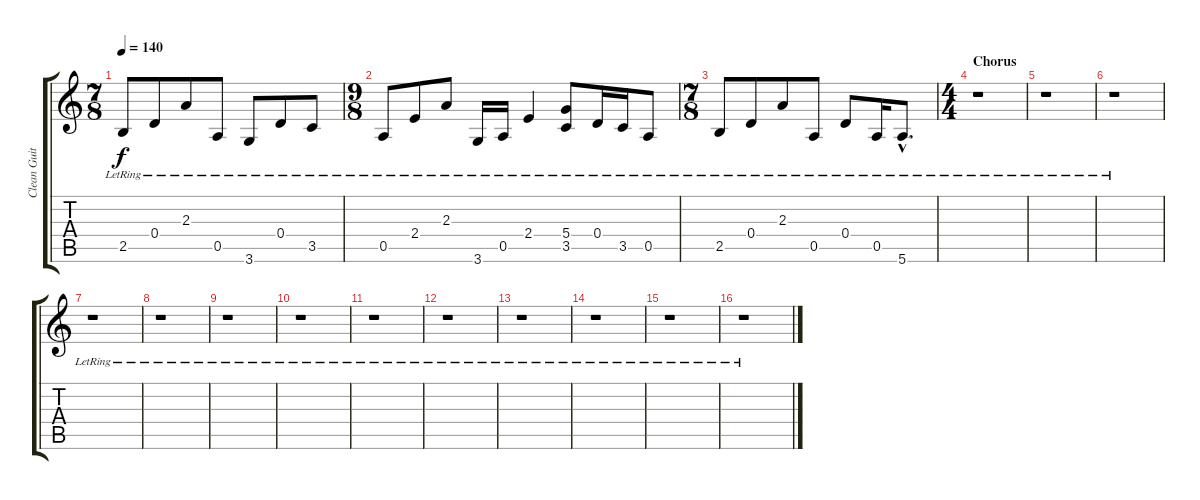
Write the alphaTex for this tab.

\track ("Clean Guitar 1" "Clean Guit") {instrument electricguitarjazz}
\staff {score tabs}
\tuning (E4 B3 G3 D3 A2 E2) {hide}
\ts (7 8)
\tempo 140
\clef g2
\ks c
2.5{lr}.8{dy f} 0.4{lr}.8 2.3{lr}.8 0.5{lr}.8 3.6{lr}.8 0.4{lr}.8 3.5{lr}.8 |
\ts (9 8)
0.5{lr}.8 2.4{lr}.8 2.3{lr}.8 3.6{lr}.16 0.5{lr}.16 2.4{lr}.4 (5.4{lr} 3.5{lr}).8 0.4{lr}.16 3.5{lr}.16 0.5{lr}.8 |
\ts (7 8)
2.5{lr}.8 0.4{lr}.8 2.3{lr}.8 0.5{lr}.8 0.4{lr}.8 0.5{lr}.16 5.6{hac lr}.8{d} |
\ts (4 4)
\section ("" "Chorus")
r.1 |
r.1 |
r.1 |
r.1 |
r.1 |
r.1 |
r.1 |
r.1 |
r.1 |
r.1 |
r.1 |
r.1 |
r.1
